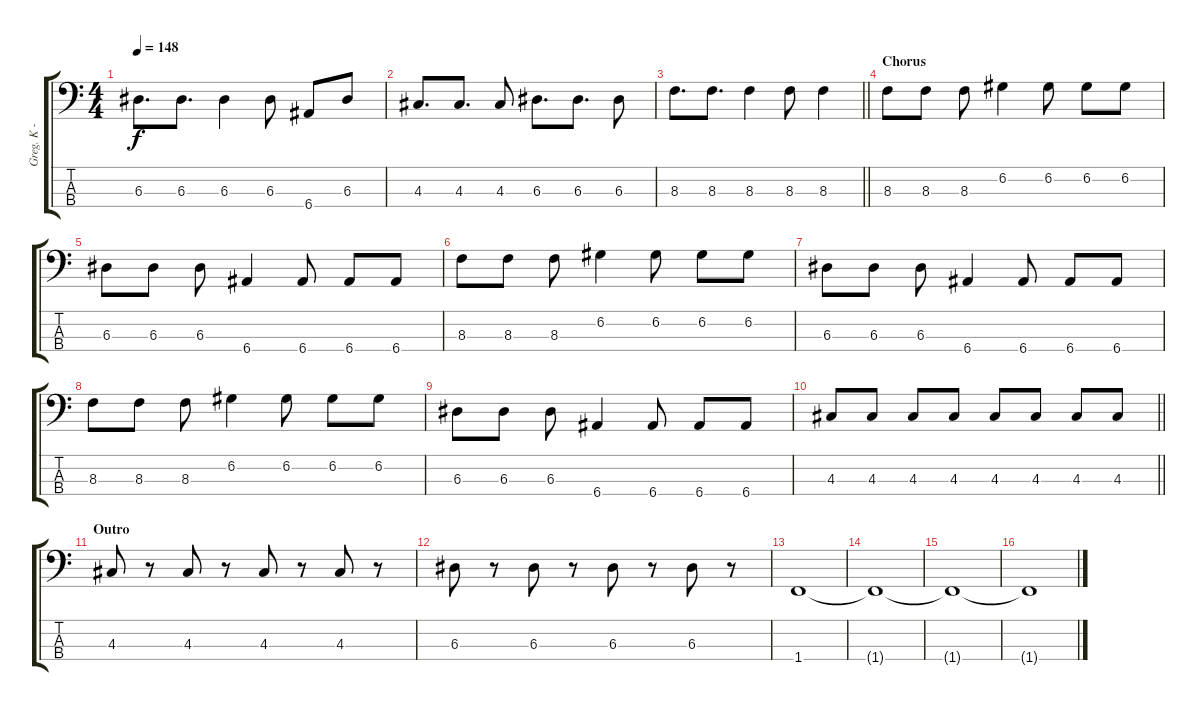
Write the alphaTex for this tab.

\track ("Greg. K - Bass" "Greg. K - ") {instrument electricbasspick}
\staff {score tabs}
\tuning (G2 D2 A1 E1) {hide}
\ts (4 4)
\tempo 148
\clef f4
\ks c
6.3.8{d dy f} 6.3.8{d} 6.3.4 6.3.8 6.4.8 6.3.8 |
4.3.8{d} 4.3.8{d} 4.3.8 6.3.8{d} 6.3.8{d} 6.3.8 |
\barLineRight lightlight
8.3.8{d} 8.3.8{d} 8.3.4 8.3.8 8.3.4 |
\section ("" "Chorus")
8.3.8 8.3.8 8.3.8 6.2.4 6.2.8 6.2.8 6.2.8 |
6.3.8 6.3.8 6.3.8 6.4.4 6.4.8 6.4.8 6.4.8 |
8.3.8 8.3.8 8.3.8 6.2.4 6.2.8 6.2.8 6.2.8 |
6.3.8 6.3.8 6.3.8 6.4.4 6.4.8 6.4.8 6.4.8 |
8.3.8 8.3.8 8.3.8 6.2.4 6.2.8 6.2.8 6.2.8 |
6.3.8 6.3.8 6.3.8 6.4.4 6.4.8 6.4.8 6.4.8 |
\barLineRight lightlight
4.3.8 4.3.8 4.3.8 4.3.8 4.3.8 4.3.8 4.3.8 4.3.8 |
\section ("" "Outro")
4.3.8 r.8 4.3.8 r.8 4.3.8 r.8 4.3.8 r.8 |
6.3.8 r.8 6.3.8 r.8 6.3.8 r.8 6.3.8 r.8 |
1.4.1 |
1.4{t}.1 |
1.4{t}.1 |
1.4{t}.1
